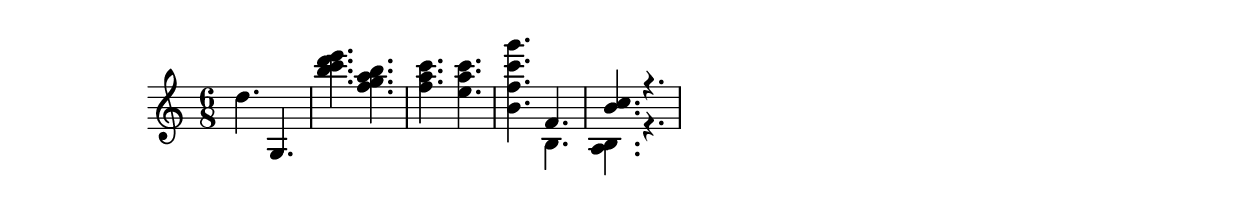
\version "2.7.13" \header{


    texidoc=" Noteheads can have dots, and rests too.  
    Augmentation dots should never be printed on a staff line,
but rather be shifted vertically. They should go up, but in case of
multiple parts, the down stems have down shifted dots.  In case of
chords, all dots should be in a column.  The dots follow the shift
of rests when avoiding collisions.

The priorities to print the dots are (ranked in importance):

@itemize @bullet
@item keeping dots off staff lines,
@item keeping dots close to their  note heads,
@item moving dots in the direction specified by the voice,
@item moving dots up.
@end itemize

"
}



\context Voice \relative c'' {
  \time 6/8
  d4. g,,
  \stemDown
  <b'' c d e>4.  <f g a b>
  <f a c> <e a c> <b f' c' g'>
  
  
  <<
    { f  <b c> r4.  }\\
    { b, <a b> r4. }
  >>
  
  
}

